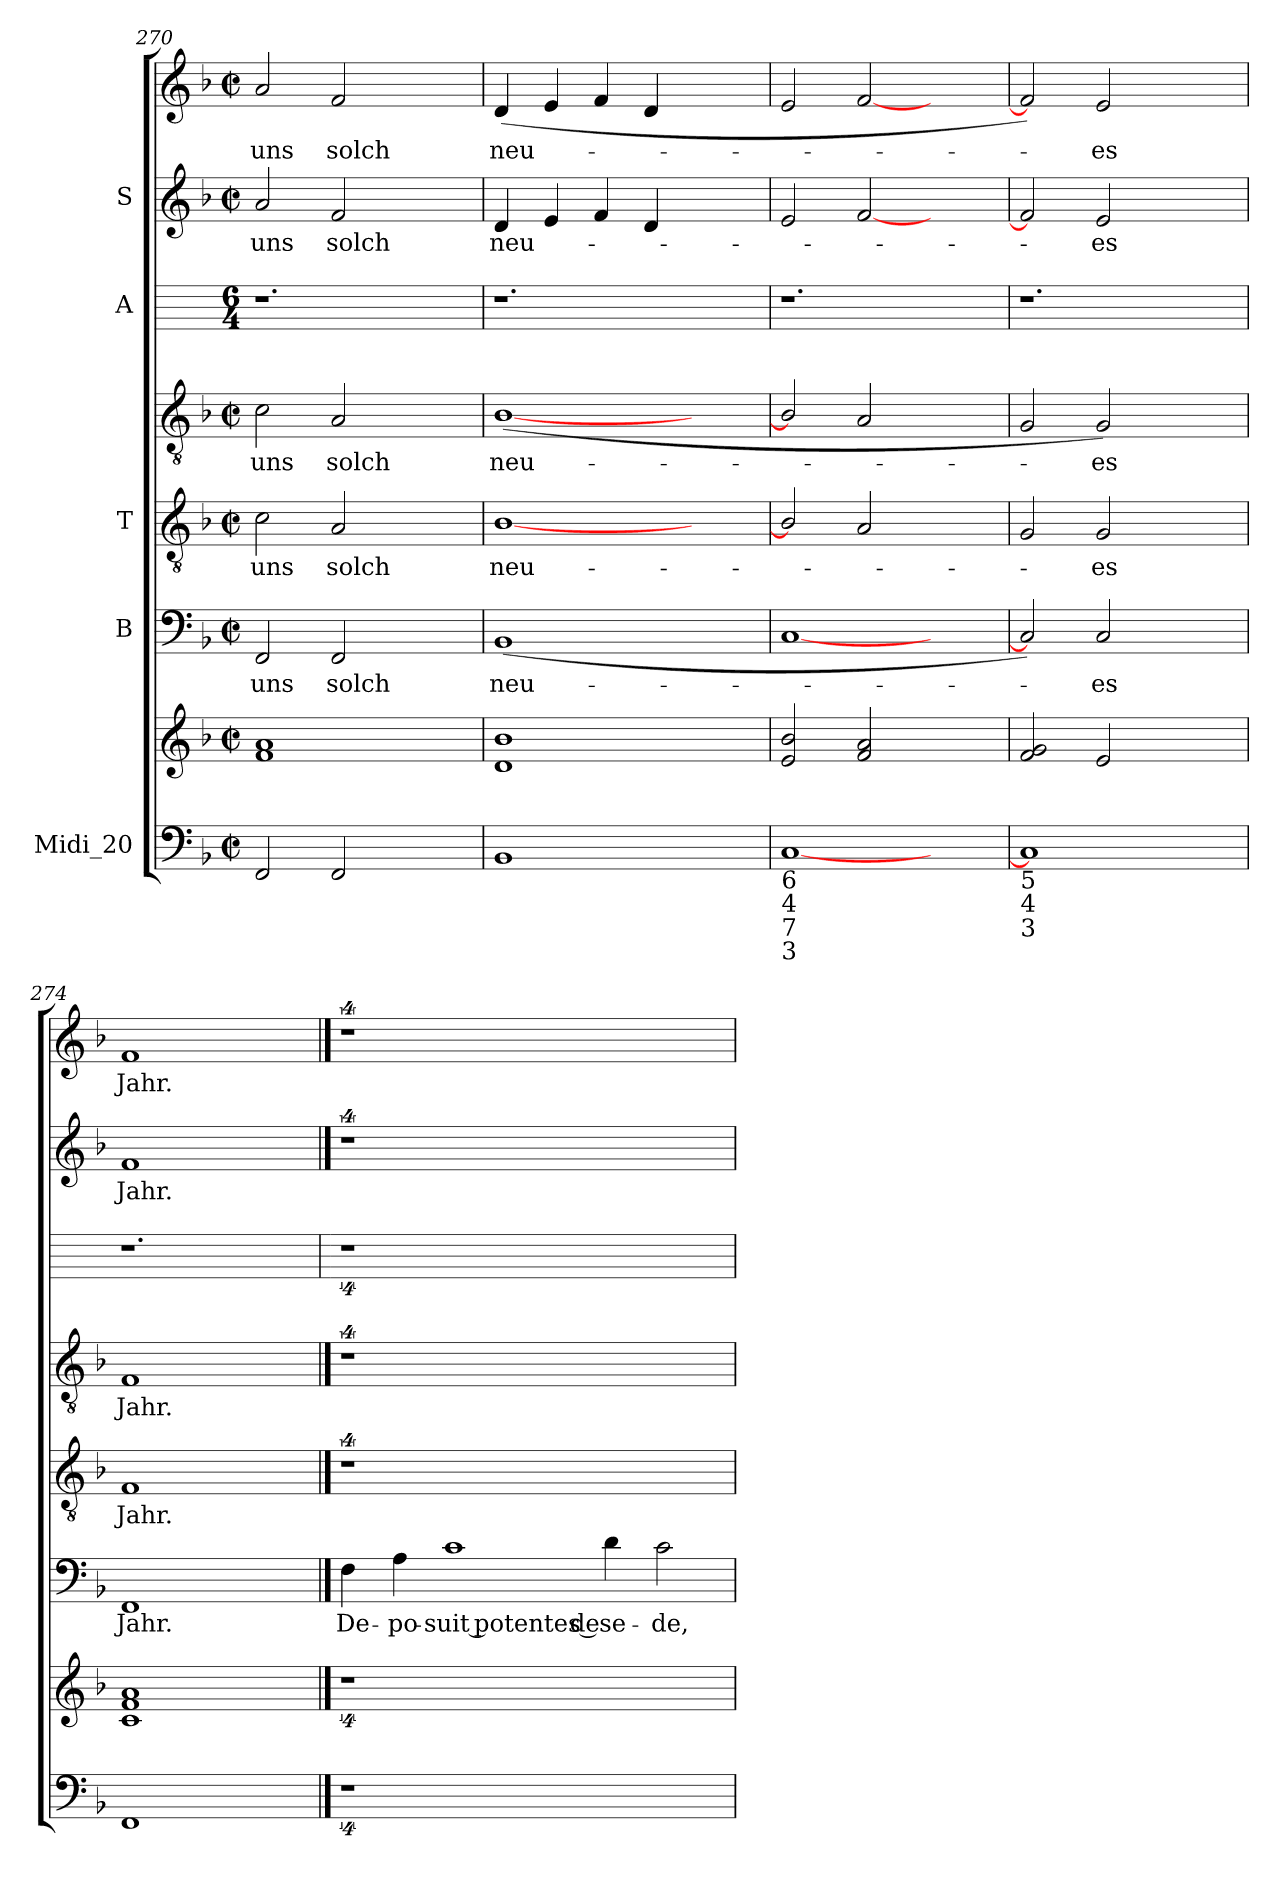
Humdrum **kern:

**kern	**kern	**kern	**text	**kern	**text	**kern	**text	**kern	**kern	**text	**kern	**text
*part5	*part5	*part4	*part4	*part3	*part3	*part3	*part3	*part2	*part1	*part1	*part1	*part1
*staff8	*staff7	*staff6	*staff6	*staff5	*staff5	*staff4	*staff4	*staff3	*staff2	*staff2	*staff1	*staff1
*I"Midi_20	*	*I"B	*	*I"T	*	*	*	*I"A	*I"S	*	*	*
*clefF4	*clefG2	*clefF4	*	*clefGv2	*	*clefGv2	*	*	*clefG2	*	*clefG2	*
*k[b-]	*k[b-]	*k[b-]	*	*k[b-]	*	*k[b-]	*	*	*k[b-]	*	*k[b-]	*
*F:	*F:	*F:	*	*F:	*	*F:	*	*	*F:	*	*F:	*
*M2/2	*M2/2	*M2/2	*	*M2/2	*	*M2/2	*	*M6/4	*M2/2	*	*M2/2	*
*met(c|)	*met(c|)	*met(c|)	*	*met(c|)	*	*met(c|)	*	*	*met(c|)	*	*met(c|)	*
=270	=270	=270	=270	=270	=270	=270	=270	=270	=270	=270	=270	=270
!	!	!	!LO:LY:b	!	!LO:LY:b	!	!LO:LY:b	!	!	!LO:LY:b	!	!LO:LY:b
2FF	1f 1a	2FF	uns	2c	uns	2c	uns	1.r	2a	uns	2a	uns
!	!	!	!LO:LY:b	!	!LO:LY:b	!	!LO:LY:b	!	!	!LO:LY:b	!	!LO:LY:b
2FF	.	2FF	solch	2A	solch	2A	solch	.	2f	solch	2f	solch
2ryy	2ryy	2ryy	.	2ryy	.	2ryy	.	.	2ryy	.	2ryy	.
=271	=271	=271	=271	=271	=271	=271	=271	=271	=271	=271	=271	=271
!	!	!	!LO:LY:b	!	!LO:LY:b	!	!LO:LY:b	!	!	!LO:LY:b	!	!LO:LY:b
1BB-	1d 1b-	(<1BB-	neu-	[1B-/	neu-	(<[1B-/	neu-	1.r	4d	neu-	(<4d	neu-
.	.	.	.	.	.	.	.	.	4e	.	4e	.
.	.	.	.	.	.	.	.	.	4f	.	4f	.
.	.	.	.	.	.	.	.	.	4d	.	4d	.
2ryy	2ryy	2ryy	.	2ryy	.	2ryy	.	.	2ryy	.	2ryy	.
=272	=272	=272	=272	=272	=272	=272	=272	=272	=272	=272	=272	=272
!LO:TX:b:t=6\n4	!	!	!	!	!	!	!	!	!	!	!	!
!LO:TX:b:t=7\n3	!	!	!	!	!	!	!	!	!	!	!	!
[1C	2e 2b-	[1C	.	2B-/]	.	2B-/]	.	1.r	2e	.	2e	.
.	2f 2a	.	.	2A	.	2A	.	.	[2f	.	[2f	.
2ryy	2ryy	2ryy	.	2ryy	.	2ryy	.	.	2ryy	.	2ryy	.
=273	=273	=273	=273	=273	=273	=273	=273	=273	=273	=273	=273	=273
!LO:TX:b:t=5\n4	!	!	!	!	!	!	!	!	!	!	!	!
!LO:TX:b:t=3	!	!	!	!	!	!	!	!	!	!	!	!
1C]	2f/ 2g/	2C])	.	2G	.	2G	.	1.r	2f]	.	2f])	.
!	!	!	!LO:LY:b	!	!LO:LY:b	!	!LO:LY:b	!	!	!LO:LY:b	!	!LO:LY:b
.	2e/	2C	es	2G	es	2G)	es	.	2e	es	2e	es
2ryy	2ryy	2ryy	.	2ryy	.	2ryy	.	.	2ryy	.	2ryy	.
=274	=274	=274	=274	=274	=274	=274	=274	=274	=274	=274	=274	=274
!	!	!	!LO:LY:b	!	!LO:LY:b	!	!LO:LY:b	!	!	!LO:LY:b	!	!LO:LY:b
1FF	1c 1f 1a	1FF	Jahr.	1F	Jahr.	1F	Jahr.	1.r	1f	Jahr.	1f	Jahr.
2ryy	2ryy	2ryy	.	2ryy	.	2ryy	.	.	2ryy	.	2ryy	.
!!LO:LB:g=z
==275	==275	==275	==275	==275	==275	==275	==275	=275	==275	==275	==275	==275
!	!	!	!LO:LY:b	!	!	!	!	!	!	!	!	!
4%9r	4%9r	4F	De-	4%9r	.	4%9r	.	4%9r	4%9r	.	4%9r	.
!	!	!	!LO:LY:b	!	!	!	!	!	!	!	!	!
.	.	4A	-po-	.	.	.	.	.	.	.	.	.
!	!	!	!LO:LY:b	!	!	!	!	!	!	!	!	!
.	.	1c	-suit potentes de	.	.	.	.	.	.	.	.	.
!	!	!	!LO:LY:b	!	!	!	!	!	!	!	!	!
.	.	4d	se-	.	.	.	.	.	.	.	.	.
!	!	!	!LO:LY:b	!	!	!	!	!	!	!	!	!
.	.	2c	-de,	.	.	.	.	.	.	.	.	.
=	=	=	=	=	=	=	=	=	=	=	=	=
*-	*-	*-	*-	*-	*-	*-	*-	*-	*-	*-	*-	*-
